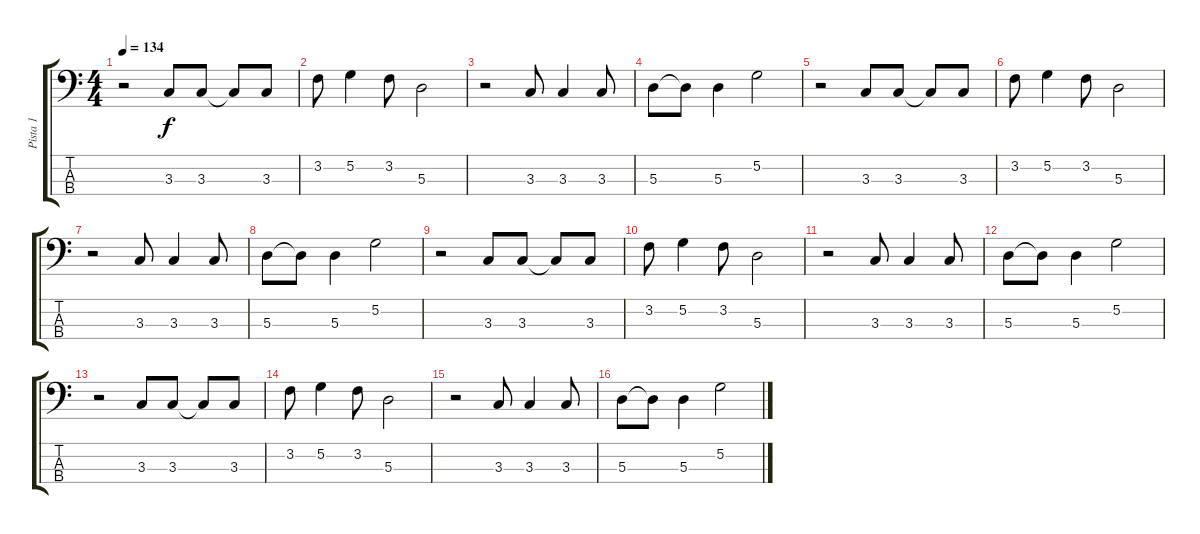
\track ("Pista 1" "Pista 1") {instrument electricbassfinger}
\staff {score tabs}
\tuning (G2 D2 A1 E1) {hide}
\ts (4 4)
\tempo 134
\clef f4
\ks c
r.2{dy f} 3.3.8 3.3.8 3.3{t}.8 3.3.8 |
3.2.8 5.2.4 3.2.8 5.3.2 |
r.2 3.3.8 3.3.4 3.3.8 |
5.3.8 5.3{t}.8 5.3.4 5.2.2 |
r.2 3.3.8 3.3.8 3.3{t}.8 3.3.8 |
3.2.8 5.2.4 3.2.8 5.3.2 |
r.2 3.3.8 3.3.4 3.3.8 |
5.3.8 5.3{t}.8 5.3.4 5.2.2 |
r.2 3.3.8 3.3.8 3.3{t}.8 3.3.8 |
3.2.8 5.2.4 3.2.8 5.3.2 |
r.2 3.3.8 3.3.4 3.3.8 |
5.3.8 5.3{t}.8 5.3.4 5.2.2 |
r.2 3.3.8 3.3.8 3.3{t}.8 3.3.8 |
3.2.8 5.2.4 3.2.8 5.3.2 |
r.2 3.3.8 3.3.4 3.3.8 |
5.3.8 5.3{t}.8 5.3.4 5.2.2
